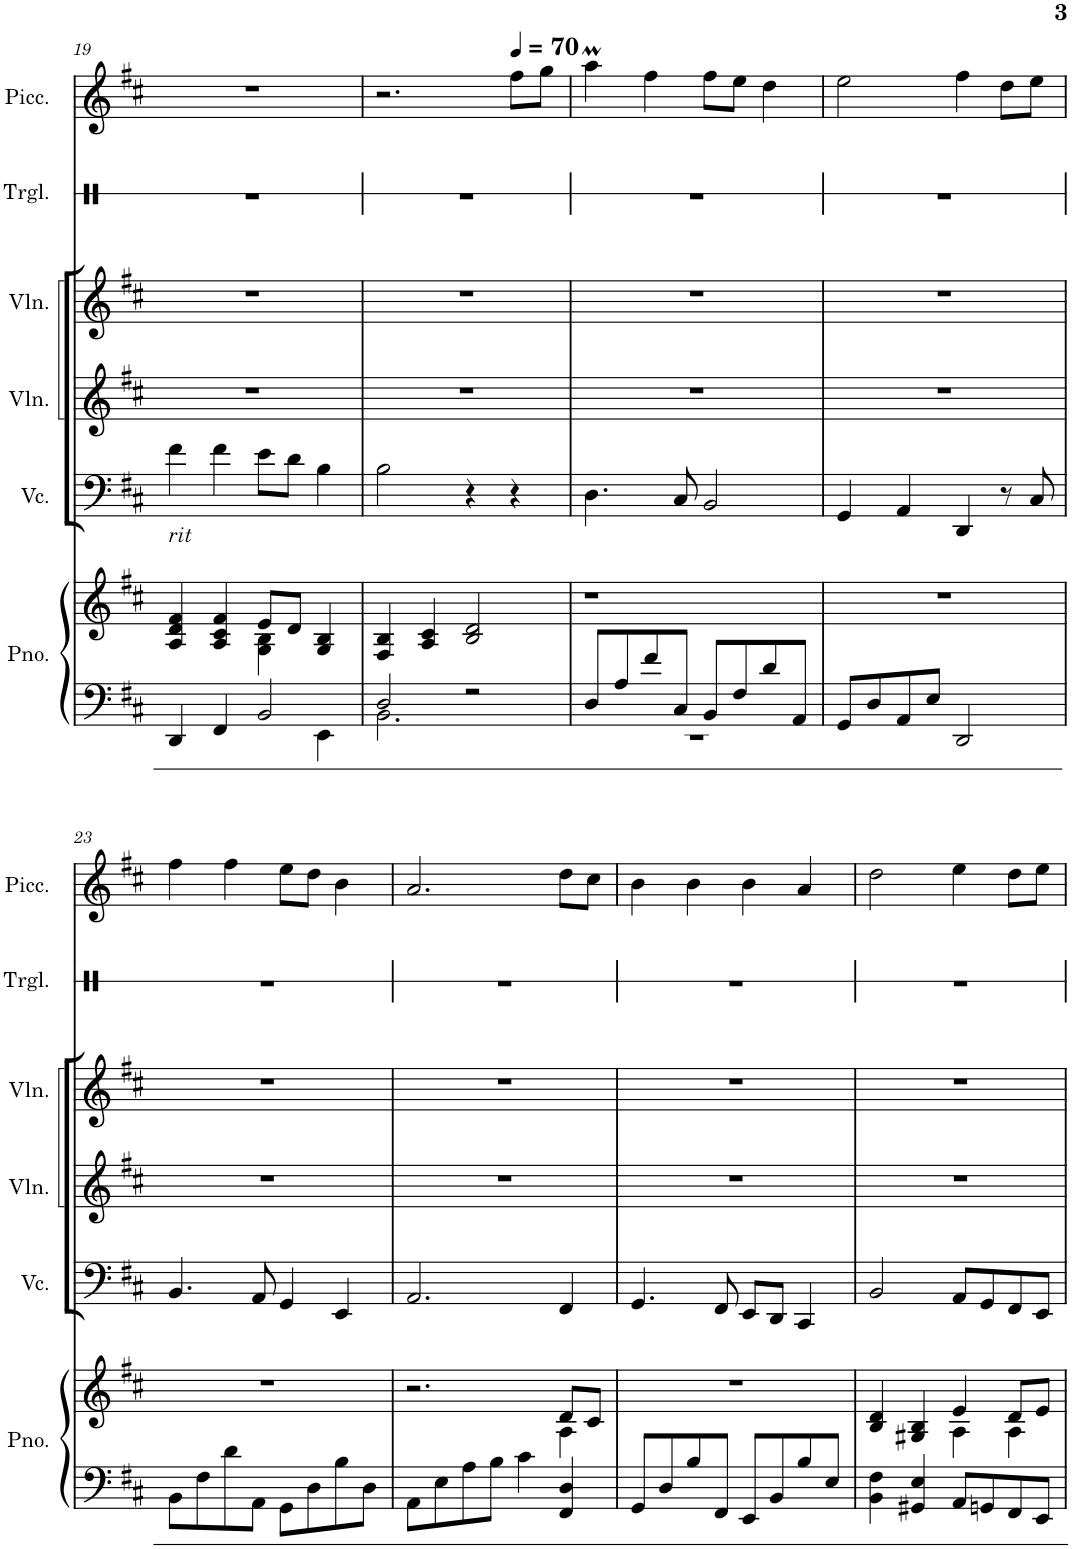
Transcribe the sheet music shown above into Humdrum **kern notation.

**kern	**kern	**kern	**kern	**kern	**kern	**kern
*part6	*part6	*part5	*part4	*part3	*part2	*part1
*staff7	*staff6	*staff5	*staff4	*staff3	*staff2	*staff1
*I"Piano	*	*I"Violoncello	*I"Violin	*I"Violin	*I"Triangle	*I"Piccolo
*I'Pno.	*	*I'Vc.	*I'Vln.	*I'Vln.	*I'Trgl.	*I'Picc.
!!LO:PB:g=z
*clefF4	*clefG2	*clefF4	*clefG2	*clefG2	*clefX	*clefG2
*	*	*	*	*	*	*Trd-7c-12
*k[f#c#]	*k[f#c#]	*k[f#c#]	*k[f#c#]	*k[f#c#]	*k[]	*k[f#c#]
*M4/4	*M4/4	*M4/4	*M4/4	*M4/4	*M4/4	*M4/4
=19	=19	=19	=19	=19	=19	=19
*^	*^	*	*	*	*	*
!	!	!	!	!LO:TX:b:i:t=rit	!	!	!	!
4DD/	2.ryy	4A/ 4d/ 4f#/	2ryy	4f#\	1r	1r	1r	1r
4FF#/	.	4A/ 4c#/ 4f#/	.	4f#\	.	.	.	.
2BB/	.	8e/L	4G\ 4B\	8e\L	.	.	.	.
.	.	8d/J	.	8d\J	.	.	.	.
.	4EE\	4G/ 4B/	4ryy	4B\	.	.	.	.
*	*	*v	*v	*	*	*	*	*
=20	=20	=20	=20	=20	=20	=20	=20
2D/	2.BB\	4F#/ 4B/	2B\	1r	1r	1r	2.r
.	.	4A/ 4c#/	.	.	.	.	.
2r	.	2B/ 2d/	4r	.	.	.	.
*	*	*	*	*	*	*	*MM70
.	4ryy	.	4r	.	.	.	8ff#\L
.	.	.	.	.	.	.	8gg\J
=21	=21	=21	=21	=21	=21	=21	=21
8D/L	1r	1r	4.D\	1r	1r	1r	4aaM\
8A/	.	.	.	.	.	.	.
8f#/	.	.	.	.	.	.	4ff#\
8C#/J	.	.	8C#/	.	.	.	.
8BB/L	.	.	2BB/	.	.	.	8ff#\L
8F#/	.	.	.	.	.	.	8ee\J
8d/	.	.	.	.	.	.	4dd\
8AA/J	.	.	.	.	.	.	.
*v	*v	*	*	*	*	*	*
=22	=22	=22	=22	=22	=22	=22
8GG/L	1r	4GG/	1r	1r	1r	2ee\
8D/	.	.	.	.	.	.
8AA/	.	4AA/	.	.	.	.
8E/J	.	.	.	.	.	.
2DD/	.	4DD/	.	.	.	4ff#\
.	.	8r	.	.	.	8dd\L
.	.	8C#/	.	.	.	8ee\J
!!LO:LB:g=z
=23	=23	=23	=23	=23	=23	=23
8BB\L	1r	4.BB/	1r	1r	1r	4ff#\
8F#\	.	.	.	.	.	.
8d\	.	.	.	.	.	4ff#\
8AA\J	.	8AA/	.	.	.	.
8GG\L	.	4GG/	.	.	.	8ee\L
8D\	.	.	.	.	.	8dd\J
8B\	.	4EE/	.	.	.	4b\
8D\J	.	.	.	.	.	.
=24	=24	=24	=24	=24	=24	=24
*	*^	*	*	*	*	*
8AA\L	2.r	2.ryy	2.AA/	1r	1r	1r	2.a/
8E\	.	.	.	.	.	.	.
8A\	.	.	.	.	.	.	.
8B\J	.	.	.	.	.	.	.
4c#\	.	.	.	.	.	.	.
4FF#/ 4D/	8d/L	4A\	4FF#/	.	.	.	8dd\L
.	8c#/J	.	.	.	.	.	8cc#\J
*	*v	*v	*	*	*	*	*
=25	=25	=25	=25	=25	=25	=25
8GG/L	1r	4.GG/	1r	1r	1r	4b\
8D/	.	.	.	.	.	.
8B/	.	.	.	.	.	4b\
8FF#/J	.	8FF#/	.	.	.	.
8EE/L	.	8EE/L	.	.	.	4b\
8BB/	.	8DD/J	.	.	.	.
8B/	.	4CC#/	.	.	.	4a/
8E/J	.	.	.	.	.	.
=26	=26	=26	=26	=26	=26	=26
*	*^	*	*	*	*	*
4BB\ 4F#\	4B/ 4d/	2ryy	2BB/	1r	1r	1r	2dd\
4GG#X/ 4E/	4G#X/ 4B/	.	.	.	.	.	.
8AA/L	4e/	4A\	8AA/L	.	.	.	4ee\
8GGn/	.	.	8GG/	.	.	.	.
8FF#/	8d/L	4A\	8FF#/	.	.	.	8dd\L
8EE/J	8e/J	.	8EE/J	.	.	.	8ee\J
*	*v	*v	*	*	*	*	*
=	=	=	=	=	=	=
*-	*-	*-	*-	*-	*-	*-
